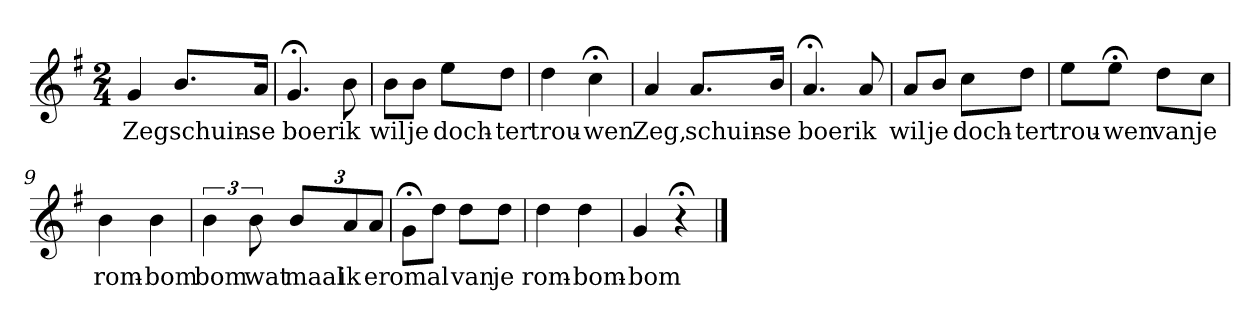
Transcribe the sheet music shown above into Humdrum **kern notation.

**kern	**text
*part1	*part1
*staff1	*staff1
*k[f#]	*
*G:	*
*M2/4	*
*MM120	*
=1	=1
4g	Zeg
8.bL	schuin-
16aJk	-se
=2	=2
4.g;<	boer
8b	ik
=3	=3
8bL	wil
8bJ	je
8eeL	doch-
8ddJ	-ter
=4	=4
4dd	trou-
4cc;<	-wen
=5	=5
4a	Zeg,
8.aL	schuin-
16bJk	-se
=6	=6
4.a;<	boer
8a	ik
=7	=7
8aL	wil
8bJ	je
8ccL	doch-
8ddJ	-ter
=8	=8
8eeL	trou-
8ee;<J	-wen
8ddL	van
8ccJ	je
=9	=9
4b	rom-
4b	-bom
=10	=10
6b	bom
12b	wat
12bL	maal
12a	ik
12aJ	er
=11	=11
8g;<L	om
8ddJ	al
8ddL	van
8ddJ	je
=12	=12
4dd	rom-
4dd	-bom-
=13	=13
4g	-bom
4r;<	.
==	==
*-	*-
